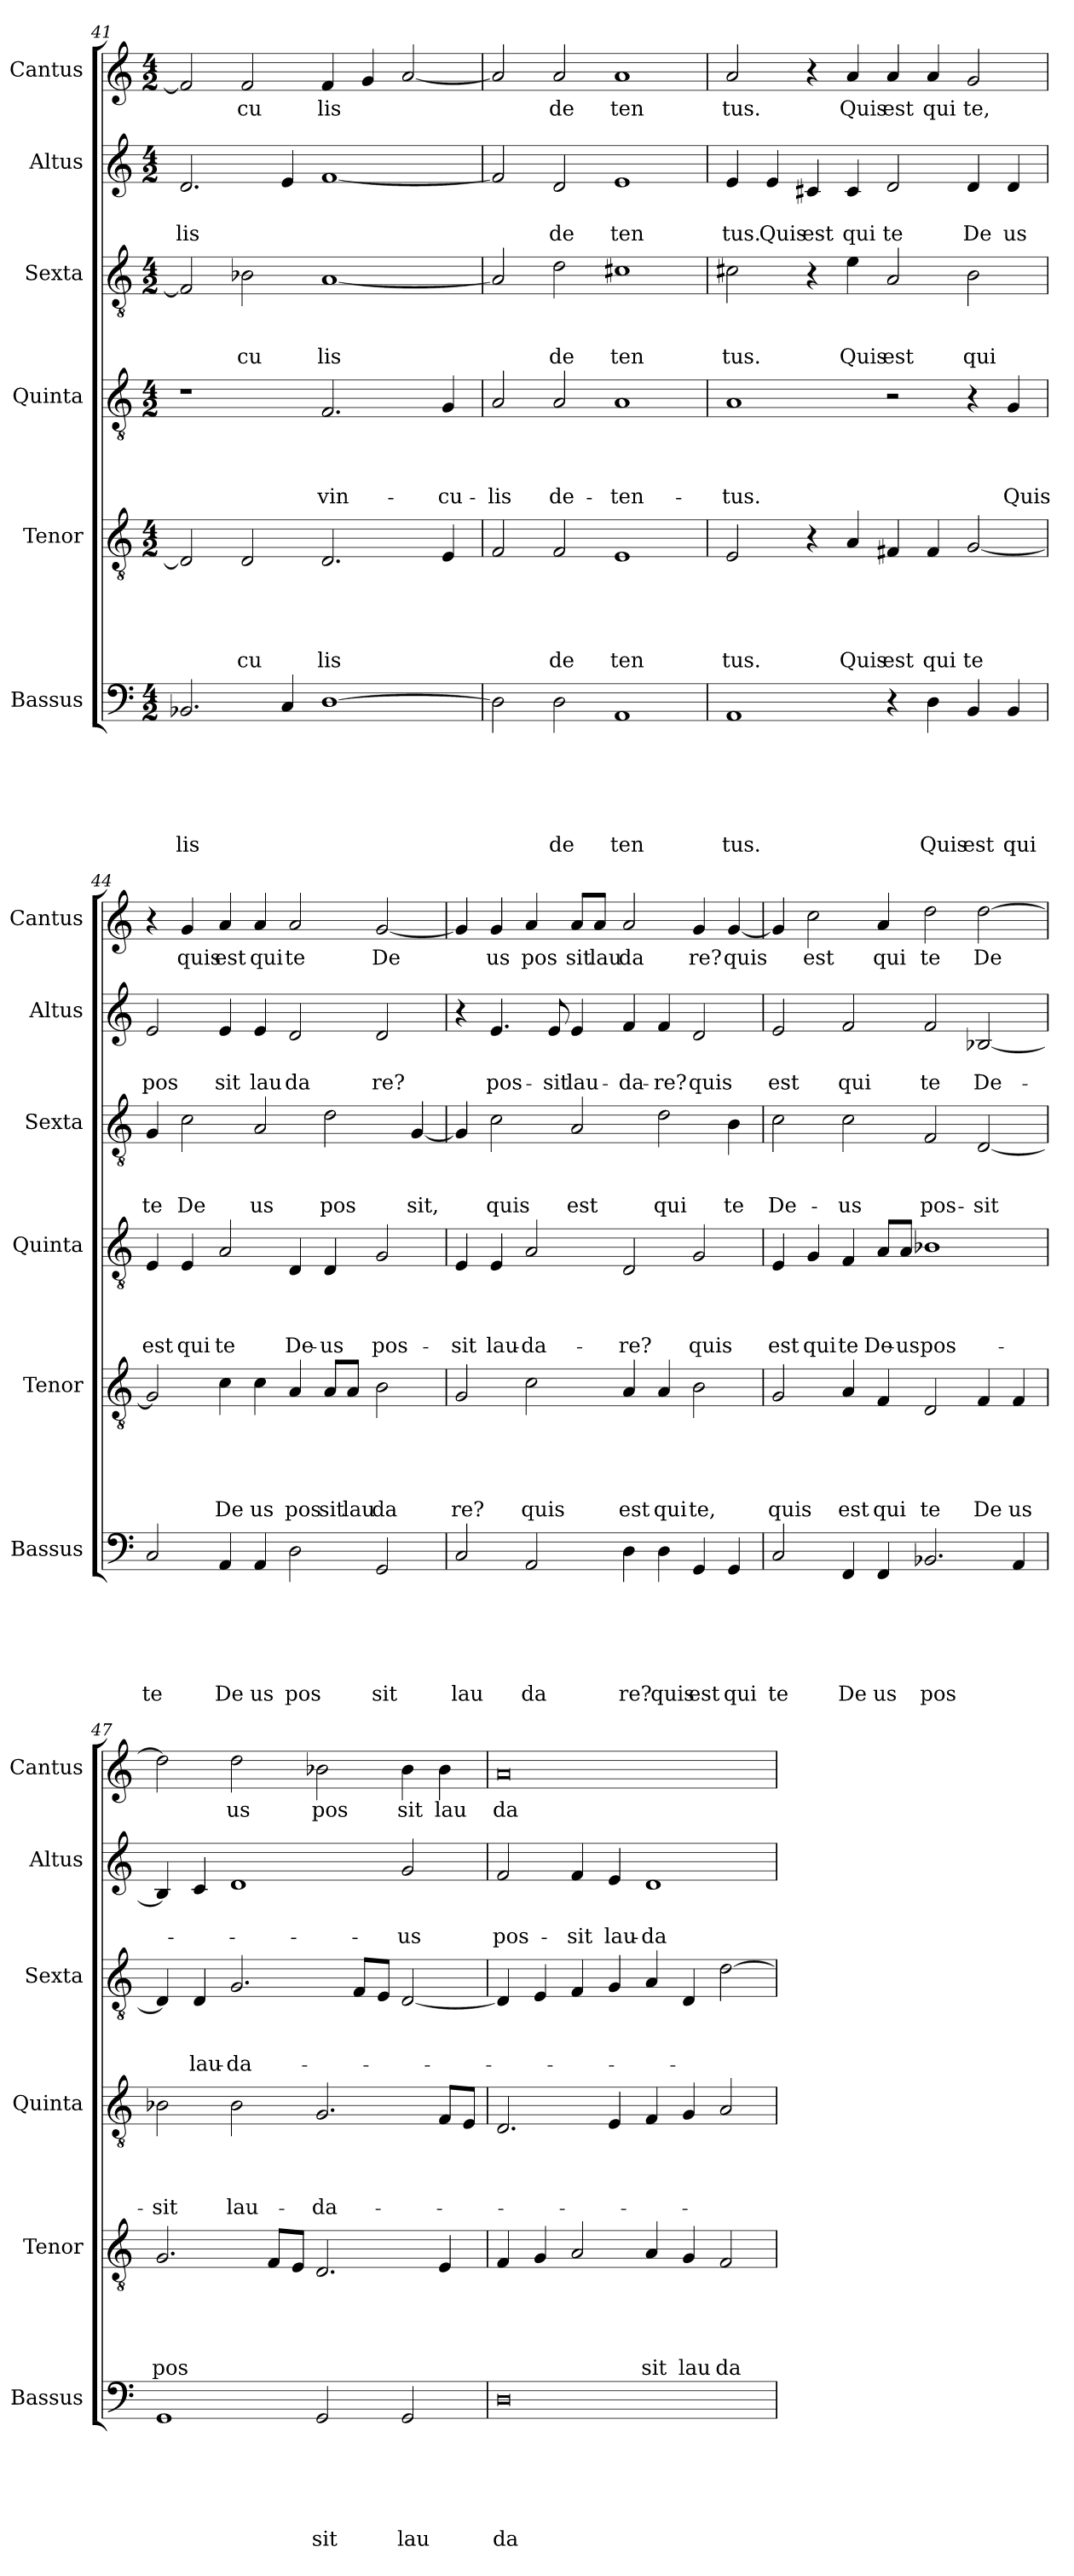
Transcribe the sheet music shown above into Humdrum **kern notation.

**kern	**text	**text	**text	**text	**text	**text	**kern	**text	**text	**text	**text	**text	**kern	**text	**text	**text	**text	**kern	**text	**text	**text	**kern	**text	**text	**kern	**text
*part6	*part6	*part6	*part6	*part6	*part6	*part6	*part5	*part5	*part5	*part5	*part5	*part5	*part4	*part4	*part4	*part4	*part4	*part3	*part3	*part3	*part3	*part2	*part2	*part2	*part1	*part1
*staff6	*staff6	*staff6	*staff6	*staff6	*staff6	*staff6	*staff5	*staff5	*staff5	*staff5	*staff5	*staff5	*staff4	*staff4	*staff4	*staff4	*staff4	*staff3	*staff3	*staff3	*staff3	*staff2	*staff2	*staff2	*staff1	*staff1
*I"Bassus	*	*	*	*	*	*	*I"Tenor	*	*	*	*	*	*I"Quinta	*	*	*	*	*I"Sexta	*	*	*	*I"Altus	*	*	*I"Cantus	*
*I'Bassus	*	*	*	*	*	*	*I'Tenor	*	*	*	*	*	*I'Quinta	*	*	*	*	*I'Sexta	*	*	*	*I'Altus	*	*	*I'Cantus	*
*clefF4	*	*	*	*	*	*	*clefGv2	*	*	*	*	*	*clefGv2	*	*	*	*	*clefGv2	*	*	*	*clefG2	*	*	*clefG2	*
*k[]	*	*	*	*	*	*	*k[]	*	*	*	*	*	*k[]	*	*	*	*	*k[]	*	*	*	*k[]	*	*	*k[]	*
*C:	*	*	*	*	*	*	*C:	*	*	*	*	*	*C:	*	*	*	*	*C:	*	*	*	*C:	*	*	*C:	*
*M4/2	*	*	*	*	*	*	*M4/2	*	*	*	*	*	*M4/2	*	*	*	*	*M4/2	*	*	*	*M4/2	*	*	*M4/2	*
=41	=41	=41	=41	=41	=41	=41	=41	=41	=41	=41	=41	=41	=41	=41	=41	=41	=41	=41	=41	=41	=41	=41	=41	=41	=41	=41
!	!	!	!	!	!	!LO:LY:b	!	!	!	!	!	!	!	!	!	!	!	!	!	!	!	!	!	!LO:LY:b	!	!
2.BB-X/	.	.	.	.	.	lis	2D/]	.	.	.	.	.	1r	.	.	.	.	2F/]	.	.	.	2.d/	.	lis	2f/]	.
!	!	!	!	!	!	!	!	!	!	!	!	!LO:LY:b	!	!	!	!	!	!	!	!	!LO:LY:b	!	!	!	!	!LO:LY:b
.	.	.	.	.	.	.	2D/	.	.	.	.	cu	.	.	.	.	.	2B-X\	.	.	cu	.	.	.	2f/	cu
4C/	.	.	.	.	.	.	.	.	.	.	.	.	.	.	.	.	.	.	.	.	.	4e/	.	.	.	.
!	!	!	!	!	!	!	!	!	!	!	!	!LO:LY:b	!	!	!	!	!LO:LY:b	!	!	!	!LO:LY:b	!	!	!	!	!LO:LY:b
[>1D	.	.	.	.	.	.	2.D/	.	.	.	.	lis	2.F/	.	.	.	vin-	[<1A	.	.	lis	[<1f	.	.	4f/	lis
.	.	.	.	.	.	.	.	.	.	.	.	.	.	.	.	.	.	.	.	.	.	.	.	.	4g/	.
.	.	.	.	.	.	.	.	.	.	.	.	.	.	.	.	.	.	.	.	.	.	.	.	.	[<2a/	.
!	!	!	!	!	!	!	!	!	!	!	!	!	!	!	!	!	!LO:LY:b	!	!	!	!	!	!	!	!	!
.	.	.	.	.	.	.	4E/	.	.	.	.	.	4G/	.	.	.	-cu-	.	.	.	.	.	.	.	.	.
=42	=42	=42	=42	=42	=42	=42	=42	=42	=42	=42	=42	=42	=42	=42	=42	=42	=42	=42	=42	=42	=42	=42	=42	=42	=42	=42
!	!	!	!	!	!	!	!	!	!	!	!	!	!	!	!	!	!LO:LY:b	!	!	!	!	!	!	!	!	!
2D\]	.	.	.	.	.	.	2F/	.	.	.	.	.	2A/	.	.	.	-lis	2A/]	.	.	.	2f/]	.	.	2a/]	.
!	!	!	!	!	!	!LO:LY:b	!	!	!	!	!	!LO:LY:b	!	!	!	!	!LO:LY:b	!	!	!	!LO:LY:b	!	!	!LO:LY:b	!	!LO:LY:b
2D\	.	.	.	.	.	de	2F/	.	.	.	.	de	2A/	.	.	.	de-	2d\	.	.	de	2d/	.	de	2a/	de
!	!	!	!	!	!	!LO:LY:b	!	!	!	!	!	!LO:LY:b	!	!	!	!	!LO:LY:b	!	!	!	!LO:LY:b	!	!	!LO:LY:b	!	!LO:LY:b
1AA	.	.	.	.	.	ten	1E	.	.	.	.	ten	1A	.	.	.	-ten-	1c#X	.	.	ten	1e	.	ten	1a	ten
=43	=43	=43	=43	=43	=43	=43	=43	=43	=43	=43	=43	=43	=43	=43	=43	=43	=43	=43	=43	=43	=43	=43	=43	=43	=43	=43
!	!	!	!	!	!	!LO:LY:b	!	!	!	!	!	!LO:LY:b	!	!	!	!	!LO:LY:b	!	!	!	!LO:LY:b	!	!	!LO:LY:b	!	!LO:LY:b
1AA	.	.	.	.	.	tus.	2E/	.	.	.	.	tus.	1A	.	.	.	-tus.	2c#X\	.	.	tus.	4e/	.	tus.	2a/	tus.
!	!	!	!	!	!	!	!	!	!	!	!	!	!	!	!	!	!	!	!	!	!	!	!	!LO:LY:b	!	!
.	.	.	.	.	.	.	.	.	.	.	.	.	.	.	.	.	.	.	.	.	.	4e/	.	Quis	.	.
!	!	!	!	!	!	!	!	!	!	!	!	!	!	!	!	!	!	!	!	!	!	!	!	!LO:LY:b	!	!
.	.	.	.	.	.	.	4r	.	.	.	.	.	.	.	.	.	.	4r	.	.	.	4c#X/	.	est	4r	.
!	!	!	!	!	!	!	!	!	!	!	!	!LO:LY:b	!	!	!	!	!	!	!	!	!LO:LY:b	!	!	!LO:LY:b	!	!LO:LY:b
.	.	.	.	.	.	.	4A/	.	.	.	.	Quis	.	.	.	.	.	4e\	.	.	Quis	4c#/	.	qui	4a/	Quis
!	!	!	!	!	!	!	!	!	!	!	!	!LO:LY:b	!	!	!	!	!	!	!	!	!LO:LY:b	!	!	!LO:LY:b	!	!LO:LY:b
4r	.	.	.	.	.	.	4F#X/	.	.	.	.	est	2r	.	.	.	.	2A/	.	.	est	2d/	.	te	4a/	est
!	!	!	!	!	!	!LO:LY:b	!	!	!	!	!	!LO:LY:b	!	!	!	!	!	!	!	!	!	!	!	!	!	!LO:LY:b
4D\	.	.	.	.	.	Quis	4F#/	.	.	.	.	qui	.	.	.	.	.	.	.	.	.	.	.	.	4a/	qui
!	!	!	!	!	!	!LO:LY:b	!	!	!	!	!	!LO:LY:b	!	!	!	!	!	!	!	!	!LO:LY:b	!	!	!LO:LY:b	!	!LO:LY:b
4BB/	.	.	.	.	.	est	[<2G/	.	.	.	.	te	4r	.	.	.	.	2B\	.	.	qui	4d/	.	De	2g/	te,
!	!	!	!	!	!	!LO:LY:b	!	!	!	!	!	!	!	!	!	!	!LO:LY:b	!	!	!	!	!	!	!LO:LY:b	!	!
4BB/	.	.	.	.	.	qui	.	.	.	.	.	.	4G/	.	.	.	Quis	.	.	.	.	4d/	.	us	.	.
=44	=44	=44	=44	=44	=44	=44	=44	=44	=44	=44	=44	=44	=44	=44	=44	=44	=44	=44	=44	=44	=44	=44	=44	=44	=44	=44
!	!	!	!	!	!	!LO:LY:b	!	!	!	!	!	!	!	!	!	!	!LO:LY:b	!	!	!	!LO:LY:b	!	!	!LO:LY:b	!	!
2C/	.	.	.	.	.	te	2G/]	.	.	.	.	.	4E/	.	.	.	est	4G/	.	.	te	2e/	.	pos	4r	.
!	!	!	!	!	!	!	!	!	!	!	!	!	!	!	!	!	!LO:LY:b	!	!	!	!LO:LY:b	!	!	!	!	!LO:LY:b
.	.	.	.	.	.	.	.	.	.	.	.	.	4E/	.	.	.	qui	2c\	.	.	De	.	.	.	4g/	quis
!	!	!	!	!	!	!LO:LY:b	!	!	!	!	!	!LO:LY:b	!	!	!	!	!LO:LY:b	!	!	!	!	!	!	!LO:LY:b	!	!LO:LY:b
4AA/	.	.	.	.	.	De	4c\	.	.	.	.	De	2A/	.	.	.	te	.	.	.	.	4e/	.	sit	4a/	est
!	!	!	!	!	!	!LO:LY:b	!	!	!	!	!	!LO:LY:b	!	!	!	!	!	!	!	!	!LO:LY:b	!	!	!LO:LY:b	!	!LO:LY:b
4AA/	.	.	.	.	.	us	4c\	.	.	.	.	us	.	.	.	.	.	2A/	.	.	us	4e/	.	lau	4a/	qui
!	!	!	!	!	!	!LO:LY:b	!	!	!	!	!	!LO:LY:b	!	!	!	!	!LO:LY:b	!	!	!	!	!	!	!LO:LY:b	!	!LO:LY:b
2D\	.	.	.	.	.	pos	4A/	.	.	.	.	pos	4D/	.	.	.	De-	.	.	.	.	2d/	.	da	2a/	te
!	!	!	!	!	!	!	!	!	!	!	!	!LO:LY:b	!	!	!	!	!LO:LY:b	!	!	!	!LO:LY:b	!	!	!	!	!
.	.	.	.	.	.	.	8A/L	.	.	.	.	sit	4D/	.	.	.	-us	2d\	.	.	pos	.	.	.	.	.
!	!	!	!	!	!	!	!	!	!	!	!	!LO:LY:b	!	!	!	!	!	!	!	!	!	!	!	!	!	!
.	.	.	.	.	.	.	8A/J	.	.	.	.	lau	.	.	.	.	.	.	.	.	.	.	.	.	.	.
!	!	!	!	!	!	!LO:LY:b	!	!	!	!	!	!LO:LY:b	!	!	!	!	!LO:LY:b	!	!	!	!	!	!	!LO:LY:b	!	!LO:LY:b
2GG/	.	.	.	.	.	sit	2B\	.	.	.	.	da	2G/	.	.	.	pos-	.	.	.	.	2d/	.	re?	[>2g/	De
!	!	!	!	!	!	!	!	!	!	!	!	!	!	!	!	!	!	!	!	!	!LO:LY:b	!	!	!	!	!
.	.	.	.	.	.	.	.	.	.	.	.	.	.	.	.	.	.	[>4G/	.	.	sit,	.	.	.	.	.
!!LO:PB:g=z
=45	=45	=45	=45	=45	=45	=45	=45	=45	=45	=45	=45	=45	=45	=45	=45	=45	=45	=45	=45	=45	=45	=45	=45	=45	=45	=45
!	!	!	!	!	!	!LO:LY:b	!	!	!	!	!	!LO:LY:b	!	!	!	!	!LO:LY:b	!	!	!	!	!	!	!	!	!
2C/	.	.	.	.	.	lau	2G/	.	.	.	.	re?	4E/	.	.	.	-sit	4G/]	.	.	.	4r	.	.	4g/]	.
!	!	!	!	!	!	!	!	!	!	!	!	!	!	!	!	!	!LO:LY:b	!	!	!	!LO:LY:b	!	!	!LO:LY:b	!	!LO:LY:b
.	.	.	.	.	.	.	.	.	.	.	.	.	4E/	.	.	.	lau-	2c\	.	.	quis	4.e/	.	pos-	4g/	us
!	!	!	!	!	!	!LO:LY:b	!	!	!	!	!	!LO:LY:b	!	!	!	!	!LO:LY:b	!	!	!	!	!	!	!	!	!LO:LY:b
2AA/	.	.	.	.	.	da	2c\	.	.	.	.	quis	2A/	.	.	.	-da-	.	.	.	.	.	.	.	4a/	pos
!	!	!	!	!	!	!	!	!	!	!	!	!	!	!	!	!	!	!	!	!	!	!	!	!LO:LY:b	!	!
.	.	.	.	.	.	.	.	.	.	.	.	.	.	.	.	.	.	.	.	.	.	8e/	.	-sit	.	.
!	!	!	!	!	!	!	!	!	!	!	!	!	!	!	!	!	!	!	!	!	!LO:LY:b	!	!	!LO:LY:b	!	!LO:LY:b
.	.	.	.	.	.	.	.	.	.	.	.	.	.	.	.	.	.	2A/	.	.	est	4e/	.	lau-	8a/L	sit
!	!	!	!	!	!	!	!	!	!	!	!	!	!	!	!	!	!	!	!	!	!	!	!	!	!	!LO:LY:b
.	.	.	.	.	.	.	.	.	.	.	.	.	.	.	.	.	.	.	.	.	.	.	.	.	8a/J	lau
!	!	!	!	!	!	!LO:LY:b	!	!	!	!	!	!LO:LY:b	!	!	!	!	!LO:LY:b	!	!	!	!	!	!	!LO:LY:b	!	!LO:LY:b
4D\	.	.	.	.	.	re?	4A/	.	.	.	.	est	2D/	.	.	.	-re?	.	.	.	.	4f/	.	-da-	2a/	da
!	!	!	!	!	!	!LO:LY:b	!	!	!	!	!	!LO:LY:b	!	!	!	!	!	!	!	!	!LO:LY:b	!	!	!LO:LY:b	!	!
4D\	.	.	.	.	.	quis	4A/	.	.	.	.	qui	.	.	.	.	.	2d\	.	.	qui	4f/	.	-re?	.	.
!	!	!	!	!	!	!LO:LY:b	!	!	!	!	!	!LO:LY:b	!	!	!	!	!LO:LY:b	!	!	!	!	!	!	!LO:LY:b	!	!LO:LY:b
4GG/	.	.	.	.	.	est	2B\	.	.	.	.	te,	2G/	.	.	.	quis	.	.	.	.	2d/	.	quis	4g/	re?
!	!	!	!	!	!	!LO:LY:b	!	!	!	!	!	!	!	!	!	!	!	!	!	!	!LO:LY:b	!	!	!	!	!LO:LY:b
4GG/	.	.	.	.	.	qui	.	.	.	.	.	.	.	.	.	.	.	4B\	.	.	te	.	.	.	[<4g/	quis
=46	=46	=46	=46	=46	=46	=46	=46	=46	=46	=46	=46	=46	=46	=46	=46	=46	=46	=46	=46	=46	=46	=46	=46	=46	=46	=46
!	!	!	!	!	!	!LO:LY:b	!	!	!	!	!	!LO:LY:b	!	!	!	!	!LO:LY:b	!	!	!	!LO:LY:b	!	!	!LO:LY:b	!	!
2C/	.	.	.	.	.	te	2G/	.	.	.	.	quis	4E/	.	.	.	est	2c\	.	.	De-	2e/	.	est	4g/]	.
!	!	!	!	!	!	!	!	!	!	!	!	!	!	!	!	!	!LO:LY:b	!	!	!	!	!	!	!	!	!LO:LY:b
.	.	.	.	.	.	.	.	.	.	.	.	.	4G/	.	.	.	qui	.	.	.	.	.	.	.	2cc\	est
!	!	!	!	!	!	!LO:LY:b	!	!	!	!	!	!LO:LY:b	!	!	!	!	!LO:LY:b	!	!	!	!LO:LY:b	!	!	!LO:LY:b	!	!
4FF/	.	.	.	.	.	De	4A/	.	.	.	.	est	4F/	.	.	.	te	2c\	.	.	-us	2f/	.	qui	.	.
!	!	!	!	!	!	!LO:LY:b	!	!	!	!	!	!LO:LY:b	!	!	!	!	!LO:LY:b	!	!	!	!	!	!	!	!	!LO:LY:b
4FF/	.	.	.	.	.	us	4F/	.	.	.	.	qui	8A/L	.	.	.	De-	.	.	.	.	.	.	.	4a/	qui
!	!	!	!	!	!	!	!	!	!	!	!	!	!	!	!	!	!LO:LY:b	!	!	!	!	!	!	!	!	!
.	.	.	.	.	.	.	.	.	.	.	.	.	8A/J	.	.	.	-us	.	.	.	.	.	.	.	.	.
!	!	!	!	!	!	!LO:LY:b	!	!	!	!	!	!LO:LY:b	!	!	!	!	!LO:LY:b	!	!	!	!LO:LY:b	!	!	!LO:LY:b	!	!LO:LY:b
2.BB-X/	.	.	.	.	.	pos	2D/	.	.	.	.	te	1B-X	.	.	.	pos-	2F/	.	.	pos-	2f/	.	te	2dd\	te
!	!	!	!	!	!	!	!	!	!	!	!	!LO:LY:b	!	!	!	!	!	!	!	!	!LO:LY:b	!	!	!LO:LY:b	!	!LO:LY:b
.	.	.	.	.	.	.	4F/	.	.	.	.	De	.	.	.	.	.	[<2D/	.	.	-sit	[<2B-X/	.	De-	[>2dd\	De
!	!	!	!	!	!	!	!	!	!	!	!	!LO:LY:b	!	!	!	!	!	!	!	!	!	!	!	!	!	!
4AA/	.	.	.	.	.	.	4F/	.	.	.	.	us	.	.	.	.	.	.	.	.	.	.	.	.	.	.
=47	=47	=47	=47	=47	=47	=47	=47	=47	=47	=47	=47	=47	=47	=47	=47	=47	=47	=47	=47	=47	=47	=47	=47	=47	=47	=47
!	!	!	!	!	!	!	!	!	!	!	!	!LO:LY:b	!	!	!	!	!LO:LY:b	!	!	!	!	!	!	!	!	!
1GG	.	.	.	.	.	.	2.G/	.	.	.	.	pos	2B-X\	.	.	.	-sit	4D/]	.	.	.	4B-/]	.	.	2dd\]	.
!	!	!	!	!	!	!	!	!	!	!	!	!	!	!	!	!	!	!	!	!	!LO:LY:b	!	!	!	!	!
.	.	.	.	.	.	.	.	.	.	.	.	.	.	.	.	.	.	4D/	.	.	lau-	4c/	.	.	.	.
!	!	!	!	!	!	!	!	!	!	!	!	!	!	!	!	!	!LO:LY:b	!	!	!	!LO:LY:b	!	!	!	!	!LO:LY:b
.	.	.	.	.	.	.	.	.	.	.	.	.	2B-\	.	.	.	lau-	2.G/	.	.	-da-	1d	.	.	2dd\	us
.	.	.	.	.	.	.	8F/L	.	.	.	.	.	.	.	.	.	.	.	.	.	.	.	.	.	.	.
.	.	.	.	.	.	.	8E/J	.	.	.	.	.	.	.	.	.	.	.	.	.	.	.	.	.	.	.
!	!	!	!	!	!	!LO:LY:b	!	!	!	!	!	!	!	!	!	!	!LO:LY:b	!	!	!	!	!	!	!	!	!LO:LY:b
2GG/	.	.	.	.	.	sit	2.D/	.	.	.	.	.	2.G/	.	.	.	-da-	.	.	.	.	.	.	.	2b-X\	pos
.	.	.	.	.	.	.	.	.	.	.	.	.	.	.	.	.	.	8F/L	.	.	.	.	.	.	.	.
.	.	.	.	.	.	.	.	.	.	.	.	.	.	.	.	.	.	8E/J	.	.	.	.	.	.	.	.
!	!	!	!	!	!	!LO:LY:b	!	!	!	!	!	!	!	!	!	!	!	!	!	!	!	!	!	!LO:LY:b	!	!LO:LY:b
2GG/	.	.	.	.	.	lau	.	.	.	.	.	.	.	.	.	.	.	[<2D/	.	.	.	2g/	.	-us	4b-\	sit
!	!	!	!	!	!	!	!	!	!	!	!	!	!	!	!	!	!	!	!	!	!	!	!	!	!	!LO:LY:b
.	.	.	.	.	.	.	4E/	.	.	.	.	.	8F/L	.	.	.	.	.	.	.	.	.	.	.	4b-\	lau
.	.	.	.	.	.	.	.	.	.	.	.	.	8E/J	.	.	.	.	.	.	.	.	.	.	.	.	.
=48	=48	=48	=48	=48	=48	=48	=48	=48	=48	=48	=48	=48	=48	=48	=48	=48	=48	=48	=48	=48	=48	=48	=48	=48	=48	=48
!	!	!	!	!	!	!LO:LY:b	!	!	!	!	!	!	!	!	!	!	!	!	!	!	!	!	!	!LO:LY:b	!	!LO:LY:b
0D	.	.	.	.	.	da	4F/	.	.	.	.	.	2.D/	.	.	.	.	4D/]	.	.	.	2f/	.	pos-	0a	da
.	.	.	.	.	.	.	4G/	.	.	.	.	.	.	.	.	.	.	4E/	.	.	.	.	.	.	.	.
!	!	!	!	!	!	!	!	!	!	!	!	!	!	!	!	!	!	!	!	!	!	!	!	!LO:LY:b	!	!
.	.	.	.	.	.	.	2A/	.	.	.	.	.	.	.	.	.	.	4F/	.	.	.	4f/	.	-sit	.	.
!	!	!	!	!	!	!	!	!	!	!	!	!	!	!	!	!	!	!	!	!	!	!	!	!LO:LY:b	!	!
.	.	.	.	.	.	.	.	.	.	.	.	.	4E/	.	.	.	.	4G/	.	.	.	4e/	.	lau-	.	.
!	!	!	!	!	!	!	!	!	!	!	!	!LO:LY:b	!	!	!	!	!	!	!	!	!	!	!	!LO:LY:b	!	!
.	.	.	.	.	.	.	4A/	.	.	.	.	sit	4F/	.	.	.	.	4A/	.	.	.	1d	.	-da-	.	.
!	!	!	!	!	!	!	!	!	!	!	!	!LO:LY:b	!	!	!	!	!	!	!	!	!	!	!	!	!	!
.	.	.	.	.	.	.	4G/	.	.	.	.	lau	4G/	.	.	.	.	4D/	.	.	.	.	.	.	.	.
!	!	!	!	!	!	!	!	!	!	!	!	!LO:LY:b	!	!	!	!	!	!	!	!	!	!	!	!	!	!
.	.	.	.	.	.	.	2F/	.	.	.	.	da	2A/	.	.	.	.	[>2d\	.	.	.	.	.	.	.	.
=	=	=	=	=	=	=	=	=	=	=	=	=	=	=	=	=	=	=	=	=	=	=	=	=	=	=
*-	*-	*-	*-	*-	*-	*-	*-	*-	*-	*-	*-	*-	*-	*-	*-	*-	*-	*-	*-	*-	*-	*-	*-	*-	*-	*-
